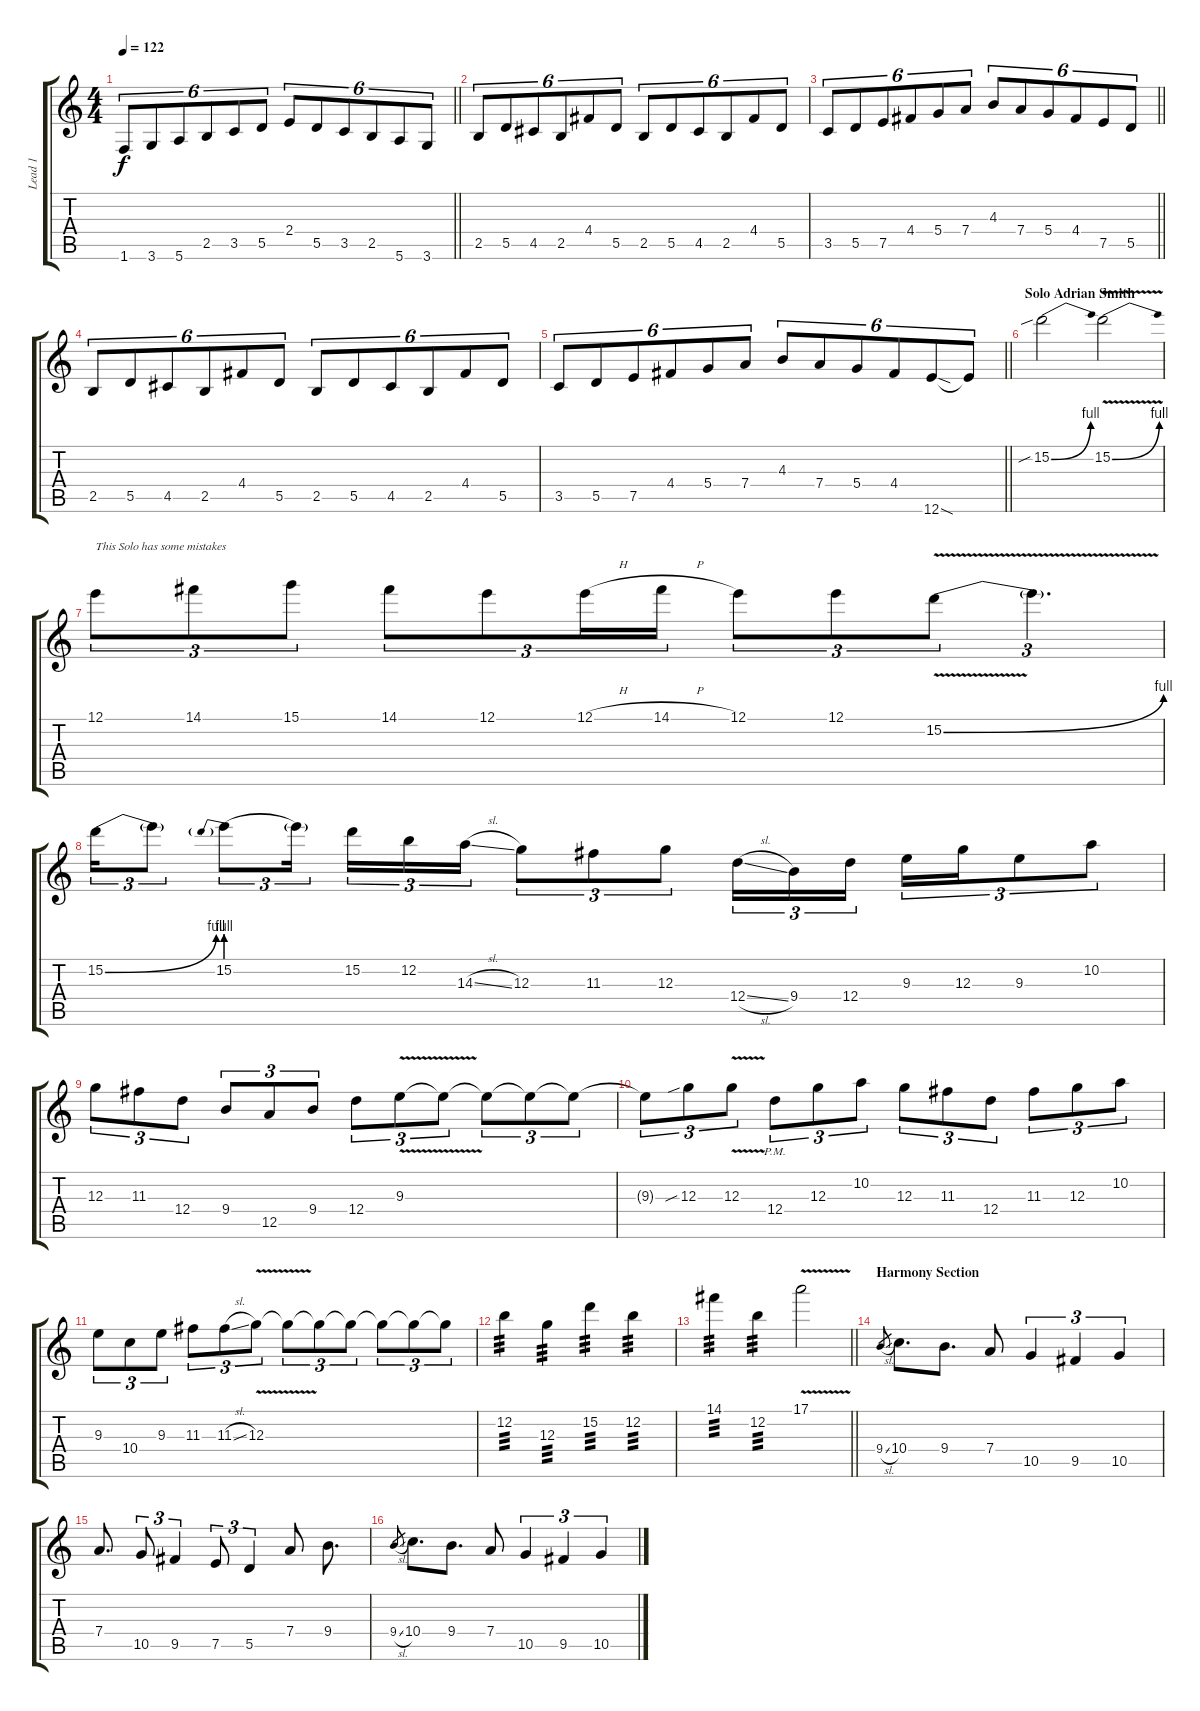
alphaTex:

\track ("Lead 1" "Lead 1") {instrument overdrivenguitar}
\staff {score tabs}
\tuning (E4 B3 G3 D3 A2 E2) {hide}
\ts (4 4)
\tempo 122
\clef g2
\barLineRight lightlight
\ks c
1.6.8{tu (6 4) dy f} 3.6.8{tu (6 4)} 5.6.8{tu (6 4)} 2.5.8{tu (6 4)} 3.5.8{tu (6 4)} 5.5.8{tu (6 4)} 2.4.8{tu (6 4)} 5.5.8{tu (6 4)} 3.5.8{tu (6 4)} 2.5.8{tu (6 4)} 5.6.8{tu (6 4)} 3.6.8{tu (6 4)} |
2.5.8{tu (6 4)} 5.5.8{tu (6 4)} 4.5.8{tu (6 4)} 2.5.8{tu (6 4)} 4.4.8{tu (6 4)} 5.5.8{tu (6 4)} 2.5.8{tu (6 4)} 5.5.8{tu (6 4)} 4.5.8{tu (6 4)} 2.5.8{tu (6 4)} 4.4.8{tu (6 4)} 5.5.8{tu (6 4)} |
\barLineRight lightlight
3.5.8{tu (6 4)} 5.5.8{tu (6 4)} 7.5.8{tu (6 4)} 4.4.8{tu (6 4)} 5.4.8{tu (6 4)} 7.4.8{tu (6 4)} 4.3.8{tu (6 4)} 7.4.8{tu (6 4)} 5.4.8{tu (6 4)} 4.4.8{tu (6 4)} 7.5.8{tu (6 4)} 5.5.8{tu (6 4)} |
2.5.8{tu (6 4)} 5.5.8{tu (6 4)} 4.5.8{tu (6 4)} 2.5.8{tu (6 4)} 4.4.8{tu (6 4)} 5.5.8{tu (6 4)} 2.5.8{tu (6 4)} 5.5.8{tu (6 4)} 4.5.8{tu (6 4)} 2.5.8{tu (6 4)} 4.4.8{tu (6 4)} 5.5.8{tu (6 4)} |
\barLineRight lightlight
3.5.8{tu (6 4)} 5.5.8{tu (6 4)} 7.5.8{tu (6 4)} 4.4.8{tu (6 4)} 5.4.8{tu (6 4)} 7.4.8{tu (6 4)} 4.3.8{tu (6 4)} 7.4.8{tu (6 4)} 5.4.8{tu (6 4)} 4.4.8{tu (6 4)} 12.6{sod}.8{tu (6 4)} 12.6{t}.8{tu (6 4)} |
\section ("" "Solo Adrian Smith")
15.2{be (bend 0 0 60 4) sib}.2 15.2{be (bend 0 0 60 4) v}.2 |
12.1.8{tu (3 2) txt "This Solo has some mistakes"} 14.1.8{tu (3 2)} 15.1.8{tu (3 2)} 14.1.8{tu (3 2)} 12.1.8{tu (3 2)} 12.1{h}.16{tu (3 2)} 14.1{h}.16{tu (3 2)} 12.1.8{tu (3 2)} 12.1.8{tu (3 2)} 15.2{be (bend 0 0 60 4) v}.8{tu (3 2)} 15.2{t}.4{d tu (3 2)} |
15.2{be (bend 0 0 60 4)}.16{tu (3 2)} 15.2{t}.8{tu (3 2)} 15.2{be (prebend 0 4 60 4)}.8{tu (3 2)} 15.2{t}.16{tu (3 2)} 15.2.16{tu (3 2)} 12.2.16{tu (3 2)} 14.3{sl}.16{tu (3 2)} 12.3.8{tu (3 2)} 11.3.8{tu (3 2)} 12.3.8{tu (3 2)} 12.4{sl}.16{tu (3 2)} 9.4.16{tu (3 2)} 12.4.16{tu (3 2)} 9.3.16{tu (3 2)} 12.3.16{tu (3 2)} 9.3.8{tu (3 2)} 10.2.8{tu (3 2)} |
12.3.8{tu (3 2)} 11.3.8{tu (3 2)} 12.4.8{tu (3 2)} 9.4.8{tu (3 2)} 12.5.8{tu (3 2)} 9.4.8{tu (3 2)} 12.4.8{tu (3 2)} 9.3{v}.8{tu (3 2)} 9.3{t}.8{tu (3 2)} 9.3{t}.8{tu (3 2)} 9.3{t}.8{tu (3 2)} 9.3{t}.8{tu (3 2)} |
9.3{t}.8{tu (3 2)} 12.3{sib}.8{tu (3 2)} 12.3{v}.8{tu (3 2)} 12.4{pm}.8{tu (3 2)} 12.3.8{tu (3 2)} 10.2.8{tu (3 2)} 12.3.8{tu (3 2)} 11.3.8{tu (3 2)} 12.4.8{tu (3 2)} 11.3.8{tu (3 2)} 12.3.8{tu (3 2)} 10.2.8{tu (3 2)} |
9.3.8{tu (3 2)} 10.4.8{tu (3 2)} 9.3.8{tu (3 2)} 11.3.8{tu (3 2)} 11.3{sl}.8{tu (3 2)} 12.3{v}.8{tu (3 2)} 12.3{t}.8{tu (3 2)} 12.3{t}.8{tu (3 2)} 12.3{t}.8{tu (3 2)} 12.3{t}.8{tu (3 2)} 12.3{t}.8{tu (3 2)} 12.3{t}.8{tu (3 2)} |
12.2.4{tp 3} 12.3.4{tp 3} 15.2.4{tp 3} 12.2.4{tp 3} |
\barLineRight lightlight
14.1.4{tp 3} 12.2.4{tp 3} 17.1{v}.2 |
\section ("" "Harmony Section")
9.4{sl}.8{gr} 10.4.8{d} 9.4.8{d} 7.4.8 10.5.4{tu (3 2)} 9.5.4{tu (3 2)} 10.5.4{tu (3 2)} |
7.4.8{d} 10.5.8{tu (3 2)} 9.5.4{tu (3 2)} 7.5.8{tu (3 2)} 5.5.4{tu (3 2)} 7.4.8 9.4.8{d} |
9.4{sl}.8{gr} 10.4.8{d} 9.4.8{d} 7.4.8 10.5.4{tu (3 2)} 9.5.4{tu (3 2)} 10.5.4{tu (3 2)}
